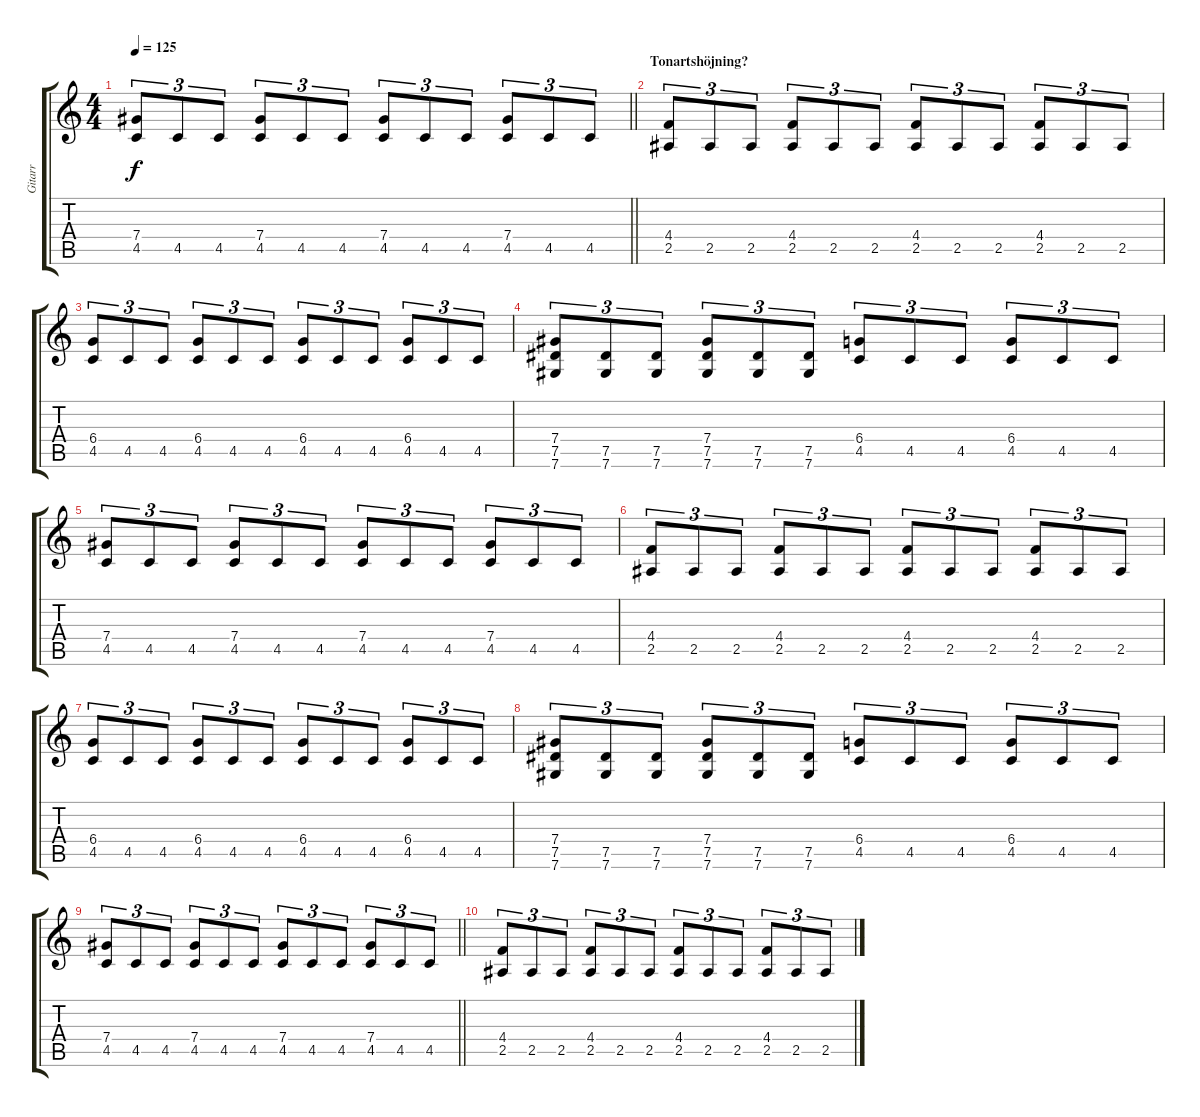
\track ("Gitarr" "Gitarr") {instrument distortionguitar}
\staff {score tabs}
\tuning (Eb4 Bb3 Gb3 Db3 Ab2 Db2) {hide}
\ts (4 4)
\tempo 125
\clef g2
\barLineRight lightlight
\ks c
(7.4 4.5).8{tu (3 2) dy f} 4.5.8{tu (3 2)} 4.5.8{tu (3 2)} (7.4 4.5).8{tu (3 2)} 4.5.8{tu (3 2)} 4.5.8{tu (3 2)} (7.4 4.5).8{tu (3 2)} 4.5.8{tu (3 2)} 4.5.8{tu (3 2)} (7.4 4.5).8{tu (3 2)} 4.5.8{tu (3 2)} 4.5.8{tu (3 2)} |
\section ("" "Tonartshöjning?")
(4.4 2.5).8{tu (3 2)} 2.5.8{tu (3 2)} 2.5.8{tu (3 2)} (4.4 2.5).8{tu (3 2)} 2.5.8{tu (3 2)} 2.5.8{tu (3 2)} (4.4 2.5).8{tu (3 2)} 2.5.8{tu (3 2)} 2.5.8{tu (3 2)} (4.4 2.5).8{tu (3 2)} 2.5.8{tu (3 2)} 2.5.8{tu (3 2)} |
(6.4 4.5).8{tu (3 2) instrument distortionguitar} 4.5.8{tu (3 2)} 4.5.8{tu (3 2)} (6.4 4.5).8{tu (3 2)} 4.5.8{tu (3 2)} 4.5.8{tu (3 2)} (6.4 4.5).8{tu (3 2)} 4.5.8{tu (3 2)} 4.5.8{tu (3 2)} (6.4 4.5).8{tu (3 2)} 4.5.8{tu (3 2)} 4.5.8{tu (3 2)} |
(7.4 7.5 7.6).8{tu (3 2)} (7.5 7.6).8{tu (3 2)} (7.5 7.6).8{tu (3 2)} (7.4 7.5 7.6).8{tu (3 2)} (7.5 7.6).8{tu (3 2)} (7.5 7.6).8{tu (3 2)} (6.4 4.5).8{tu (3 2)} 4.5.8{tu (3 2)} 4.5.8{tu (3 2)} (6.4 4.5).8{tu (3 2)} 4.5.8{tu (3 2)} 4.5.8{tu (3 2)} |
(7.4 4.5).8{tu (3 2)} 4.5.8{tu (3 2)} 4.5.8{tu (3 2)} (7.4 4.5).8{tu (3 2)} 4.5.8{tu (3 2)} 4.5.8{tu (3 2)} (7.4 4.5).8{tu (3 2)} 4.5.8{tu (3 2)} 4.5.8{tu (3 2)} (7.4 4.5).8{tu (3 2)} 4.5.8{tu (3 2)} 4.5.8{tu (3 2)} |
(4.4 2.5).8{tu (3 2)} 2.5.8{tu (3 2)} 2.5.8{tu (3 2)} (4.4 2.5).8{tu (3 2)} 2.5.8{tu (3 2)} 2.5.8{tu (3 2)} (4.4 2.5).8{tu (3 2)} 2.5.8{tu (3 2)} 2.5.8{tu (3 2)} (4.4 2.5).8{tu (3 2)} 2.5.8{tu (3 2)} 2.5.8{tu (3 2)} |
(6.4 4.5).8{tu (3 2) instrument distortionguitar} 4.5.8{tu (3 2)} 4.5.8{tu (3 2)} (6.4 4.5).8{tu (3 2)} 4.5.8{tu (3 2)} 4.5.8{tu (3 2)} (6.4 4.5).8{tu (3 2)} 4.5.8{tu (3 2)} 4.5.8{tu (3 2)} (6.4 4.5).8{tu (3 2)} 4.5.8{tu (3 2)} 4.5.8{tu (3 2)} |
(7.4 7.5 7.6).8{tu (3 2)} (7.5 7.6).8{tu (3 2)} (7.5 7.6).8{tu (3 2)} (7.4 7.5 7.6).8{tu (3 2)} (7.5 7.6).8{tu (3 2)} (7.5 7.6).8{tu (3 2)} (6.4 4.5).8{tu (3 2)} 4.5.8{tu (3 2)} 4.5.8{tu (3 2)} (6.4 4.5).8{tu (3 2)} 4.5.8{tu (3 2)} 4.5.8{tu (3 2)} |
\barLineRight lightlight
(7.4 4.5).8{tu (3 2)} 4.5.8{tu (3 2)} 4.5.8{tu (3 2)} (7.4 4.5).8{tu (3 2)} 4.5.8{tu (3 2)} 4.5.8{tu (3 2)} (7.4 4.5).8{tu (3 2)} 4.5.8{tu (3 2)} 4.5.8{tu (3 2)} (7.4 4.5).8{tu (3 2)} 4.5.8{tu (3 2)} 4.5.8{tu (3 2)} |
(4.4 2.5).8{tu (3 2)} 2.5.8{tu (3 2)} 2.5.8{tu (3 2)} (4.4 2.5).8{tu (3 2)} 2.5.8{tu (3 2)} 2.5.8{tu (3 2)} (4.4 2.5).8{tu (3 2)} 2.5.8{tu (3 2)} 2.5.8{tu (3 2)} (4.4 2.5).8{tu (3 2)} 2.5.8{tu (3 2)} 2.5.8{tu (3 2)}
